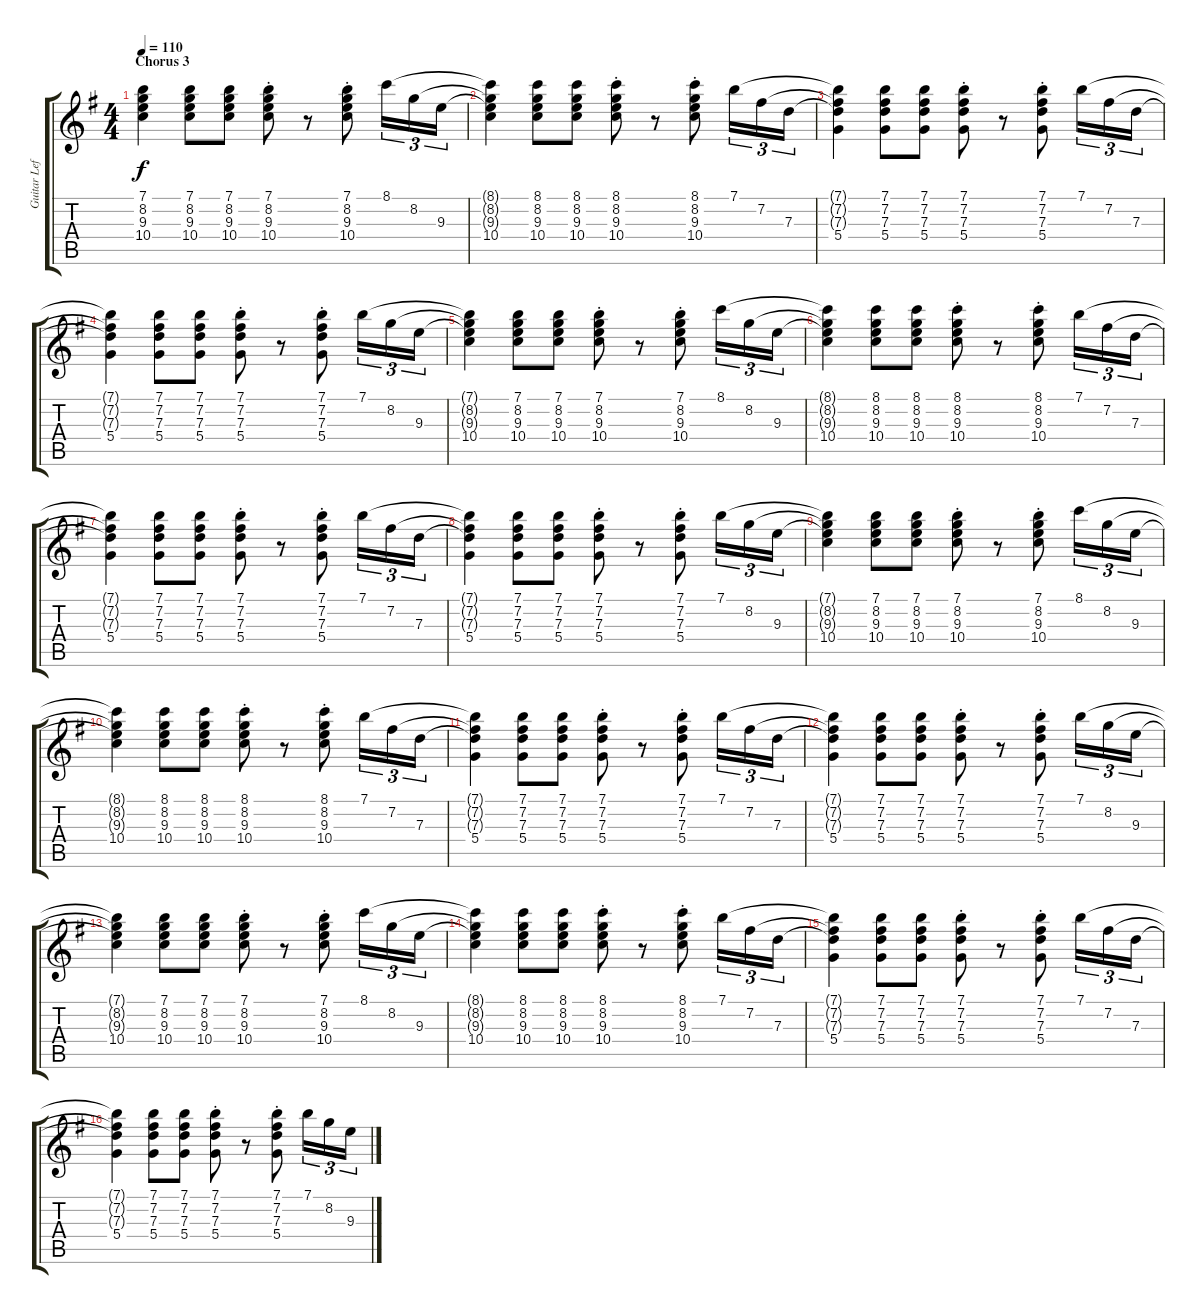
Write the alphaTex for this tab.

\track ("Guitar Left" "Guitar Lef") {instrument acousticguitarsteel}
\staff {score tabs}
\tuning (E4 B3 G3 D3 A2 E2) {hide}
\ts (4 4)
\section ("" "Chorus 3")
\tempo 110
\clef g2
\ks eminor
(7.1{t} 8.2{t} 9.3{t} 10.4).4{dy f} (7.1 8.2 9.3 10.4).8 (7.1 8.2 9.3 10.4).8 (7.1{st} 8.2{st} 9.3{st} 10.4{st}).8 r.8 (7.1{st} 8.2{st} 9.3{st} 10.4{st}).8 8.1.16{tu (3 2)} 8.2.16{tu (3 2)} 9.3.16{tu (3 2)} |
(8.1{t} 8.2{t} 9.3{t} 10.4).4 (8.1 8.2 9.3 10.4).8 (8.1 8.2 9.3 10.4).8 (8.1{st} 8.2{st} 9.3{st} 10.4{st}).8 r.8 (8.1{st} 8.2{st} 9.3{st} 10.4{st}).8 7.1.16{tu (3 2)} 7.2.16{tu (3 2)} 7.3.16{tu (3 2)} |
(7.1{t} 7.2{t} 7.3{t} 5.4).4 (7.1 7.2 7.3 5.4).8 (7.1 7.2 7.3 5.4).8 (7.1{st} 7.2{st} 7.3{st} 5.4{st}).8 r.8 (7.1{st} 7.2{st} 7.3{st} 5.4{st}).8 7.1.16{tu (3 2)} 7.2.16{tu (3 2)} 7.3.16{tu (3 2)} |
(7.1{t} 7.2{t} 7.3{t} 5.4).4 (7.1 7.2 7.3 5.4).8 (7.1 7.2 7.3 5.4).8 (7.1{st} 7.2{st} 7.3{st} 5.4{st}).8 r.8 (7.1{st} 7.2{st} 7.3{st} 5.4{st}).8 7.1.16{tu (3 2)} 8.2.16{tu (3 2)} 9.3.16{tu (3 2)} |
(7.1{t} 8.2{t} 9.3{t} 10.4).4 (7.1 8.2 9.3 10.4).8 (7.1 8.2 9.3 10.4).8 (7.1{st} 8.2{st} 9.3{st} 10.4{st}).8 r.8 (7.1{st} 8.2{st} 9.3{st} 10.4{st}).8 8.1.16{tu (3 2)} 8.2.16{tu (3 2)} 9.3.16{tu (3 2)} |
(8.1{t} 8.2{t} 9.3{t} 10.4).4 (8.1 8.2 9.3 10.4).8 (8.1 8.2 9.3 10.4).8 (8.1{st} 8.2{st} 9.3{st} 10.4{st}).8 r.8 (8.1{st} 8.2{st} 9.3{st} 10.4{st}).8 7.1.16{tu (3 2)} 7.2.16{tu (3 2)} 7.3.16{tu (3 2)} |
(7.1{t} 7.2{t} 7.3{t} 5.4).4 (7.1 7.2 7.3 5.4).8 (7.1 7.2 7.3 5.4).8 (7.1{st} 7.2{st} 7.3{st} 5.4{st}).8 r.8 (7.1{st} 7.2{st} 7.3{st} 5.4{st}).8 7.1.16{tu (3 2)} 7.2.16{tu (3 2)} 7.3.16{tu (3 2)} |
(7.1{t} 7.2{t} 7.3{t} 5.4).4 (7.1 7.2 7.3 5.4).8 (7.1 7.2 7.3 5.4).8 (7.1{st} 7.2{st} 7.3{st} 5.4{st}).8 r.8 (7.1{st} 7.2{st} 7.3{st} 5.4{st}).8 7.1.16{tu (3 2)} 8.2.16{tu (3 2)} 9.3.16{tu (3 2)} |
(7.1{t} 8.2{t} 9.3{t} 10.4).4 (7.1 8.2 9.3 10.4).8 (7.1 8.2 9.3 10.4).8 (7.1{st} 8.2{st} 9.3{st} 10.4{st}).8 r.8 (7.1{st} 8.2{st} 9.3{st} 10.4{st}).8 8.1.16{tu (3 2)} 8.2.16{tu (3 2)} 9.3.16{tu (3 2)} |
(8.1{t} 8.2{t} 9.3{t} 10.4).4 (8.1 8.2 9.3 10.4).8 (8.1 8.2 9.3 10.4).8 (8.1{st} 8.2{st} 9.3{st} 10.4{st}).8 r.8 (8.1{st} 8.2{st} 9.3{st} 10.4{st}).8 7.1.16{tu (3 2)} 7.2.16{tu (3 2)} 7.3.16{tu (3 2)} |
(7.1{t} 7.2{t} 7.3{t} 5.4).4 (7.1 7.2 7.3 5.4).8 (7.1 7.2 7.3 5.4).8 (7.1{st} 7.2{st} 7.3{st} 5.4{st}).8 r.8 (7.1{st} 7.2{st} 7.3{st} 5.4{st}).8 7.1.16{tu (3 2)} 7.2.16{tu (3 2)} 7.3.16{tu (3 2)} |
(7.1{t} 7.2{t} 7.3{t} 5.4).4 (7.1 7.2 7.3 5.4).8 (7.1 7.2 7.3 5.4).8 (7.1{st} 7.2{st} 7.3{st} 5.4{st}).8 r.8 (7.1{st} 7.2{st} 7.3{st} 5.4{st}).8 7.1.16{tu (3 2)} 8.2.16{tu (3 2)} 9.3.16{tu (3 2)} |
(7.1{t} 8.2{t} 9.3{t} 10.4).4 (7.1 8.2 9.3 10.4).8 (7.1 8.2 9.3 10.4).8 (7.1{st} 8.2{st} 9.3{st} 10.4{st}).8 r.8 (7.1{st} 8.2{st} 9.3{st} 10.4{st}).8 8.1.16{tu (3 2)} 8.2.16{tu (3 2)} 9.3.16{tu (3 2)} |
(8.1{t} 8.2{t} 9.3{t} 10.4).4 (8.1 8.2 9.3 10.4).8 (8.1 8.2 9.3 10.4).8 (8.1{st} 8.2{st} 9.3{st} 10.4{st}).8 r.8 (8.1{st} 8.2{st} 9.3{st} 10.4{st}).8 7.1.16{tu (3 2)} 7.2.16{tu (3 2)} 7.3.16{tu (3 2)} |
(7.1{t} 7.2{t} 7.3{t} 5.4).4 (7.1 7.2 7.3 5.4).8 (7.1 7.2 7.3 5.4).8 (7.1{st} 7.2{st} 7.3{st} 5.4{st}).8 r.8 (7.1{st} 7.2{st} 7.3{st} 5.4{st}).8 7.1.16{tu (3 2)} 7.2.16{tu (3 2)} 7.3.16{tu (3 2)} |
(7.1{t} 7.2{t} 7.3{t} 5.4).4 (7.1 7.2 7.3 5.4).8 (7.1 7.2 7.3 5.4).8 (7.1{st} 7.2{st} 7.3{st} 5.4{st}).8 r.8 (7.1{st} 7.2{st} 7.3{st} 5.4{st}).8 7.1.16{tu (3 2)} 8.2.16{tu (3 2)} 9.3.16{tu (3 2)}
